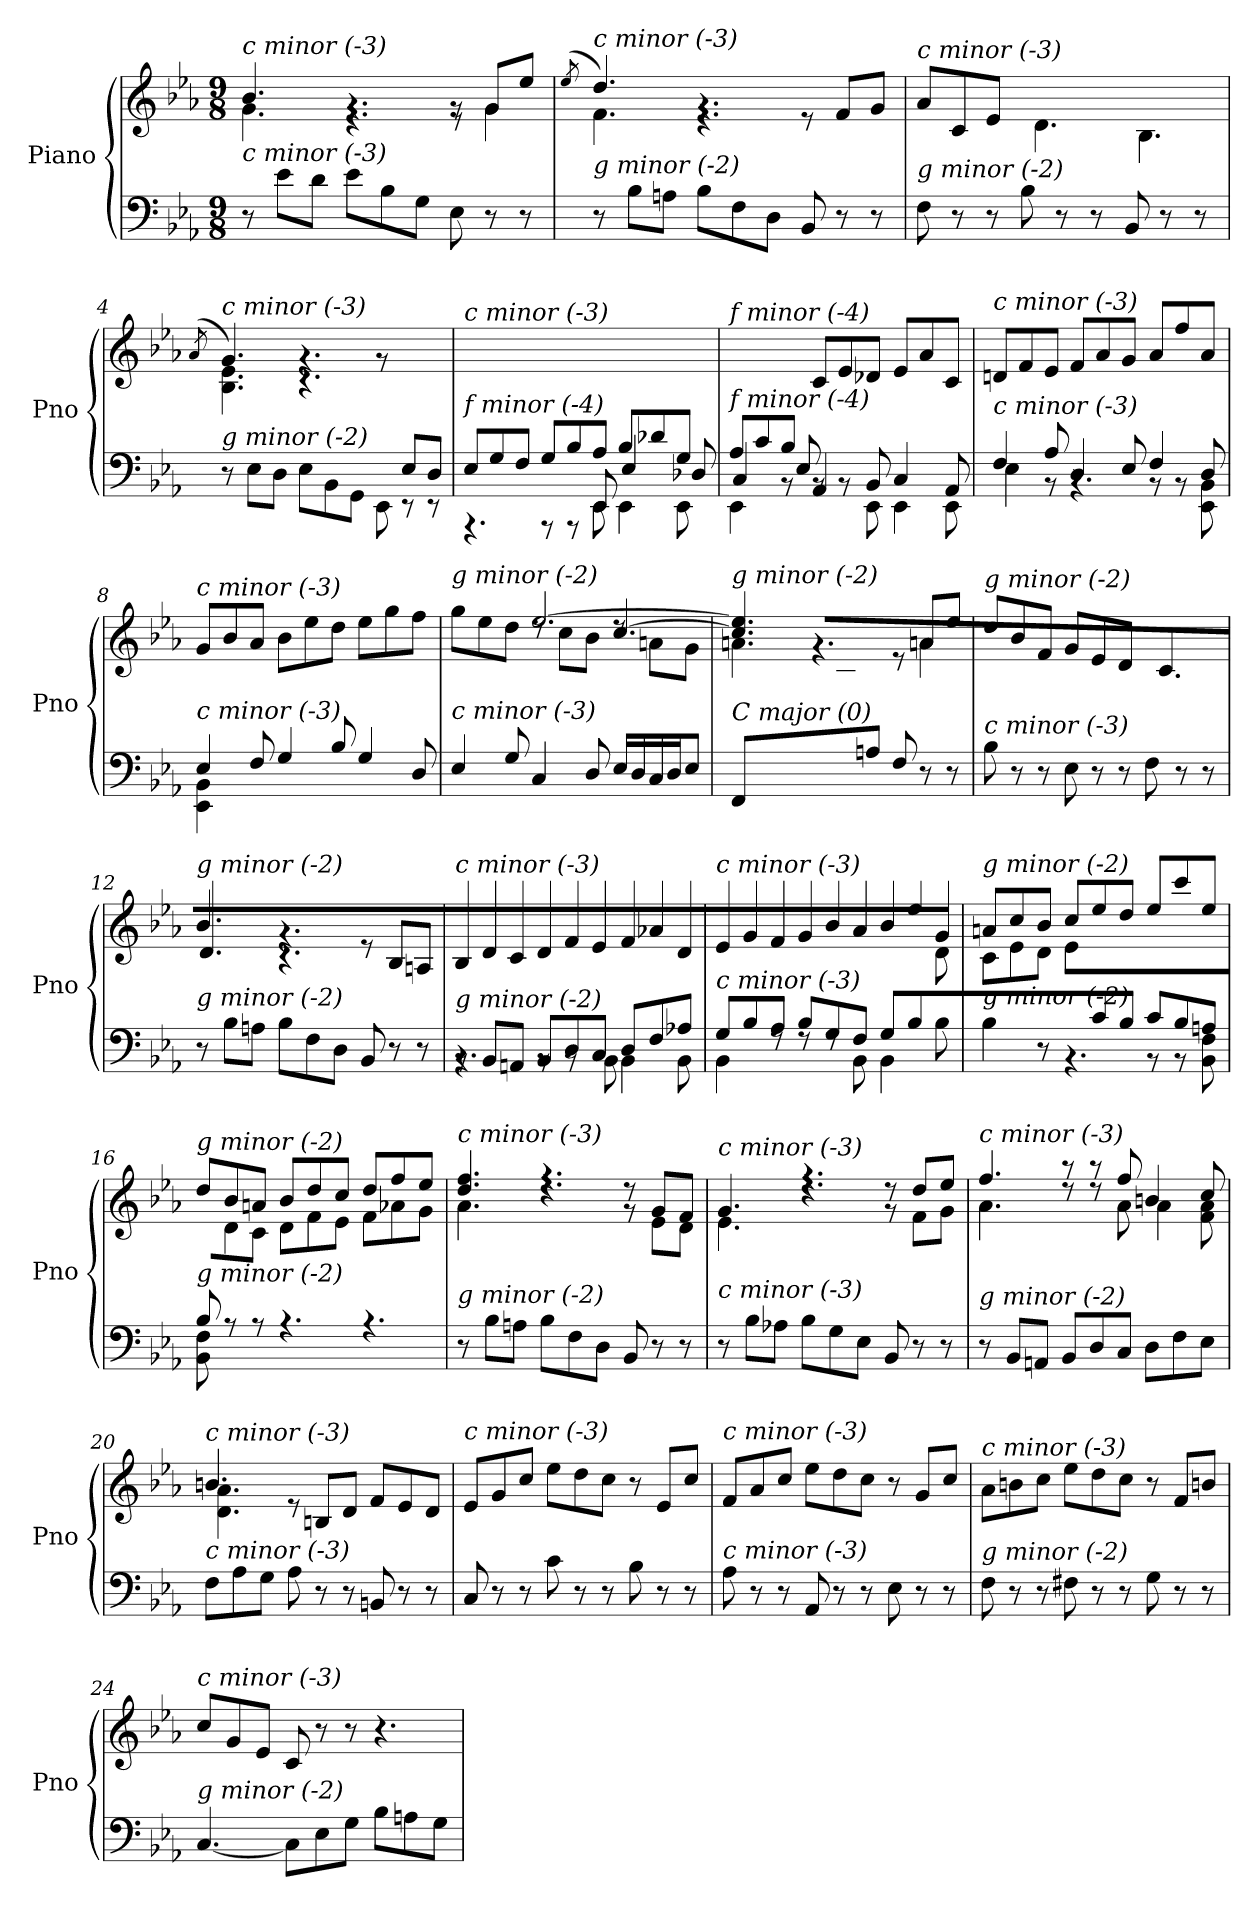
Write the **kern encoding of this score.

**kern	**kern
*part1	*part1
*staff2	*staff1
*I"Piano	*
*I'Pno	*
*clefF4	*clefG2
*k[b-e-a-]	*k[b-e-a-]
*M9/8	*M9/8
=1	=1
*	*^
!	!LO:TX:i:t=c minor (-3)	!
!LO:TX:i:t=c minor (-3)	!	!
8r	4.b-/	4.g\
8e-\L	.	.
8d\J	.	.
8e-\L	4.rg	4.r
8B-\	.	.
8G\J	.	.
8E-\	8rg	8r
8r	8g/L	4g\
8r	8ee-/J	.
*	*v	*v
=2	=2
.	(8qee-/
*^	*^
*	*^	*	*^
!	!	!	!LO:TX:i:t=c minor (-3)	!	!
!LO:TX:i:t=g minor (-2)	!	!	!	!	!
2.ryy	4.ryy	8r	4.dd/)	4.f\	8ee-!yy
.	.	8B-\L	.	.	4dd!yy
.	.	8An\J	.	.	.
.	2.ryy	8B-\L	4.rg	4.r	2.ryy
.	.	8F\	.	.	.
.	.	8D\J	.	.	.
4.ryy	.	8BB-/	8re	4.ryy	.
.	.	8r	8f/L	.	.
.	.	8r	8g/J	.	.
*	*	*	*	*v	*v
=3	=3	=3	=3	=3
!	!	!	!LO:TX:i:t=c minor (-3)	!
!LO:TX:i:t=g minor (-2)	!	!	!	!
*	*v	*v	*	*
4.ryy	8F\	8a-/L	4.ryy
.	8r	8c/	.
.	8r	8e-/J	.
2.ryy	8B-\	8d/Lyy	4.d\
.	8r	8f/	.
.	8r	8b-/J	.
.	8BB-/	8B-/Lyy	4.B-\
.	8r	8f/	.
.	8r	8a-/J	.
*v	*v	*	*
*	*v	*v
=4	=4
.	(8qa-/
*^	*^
*	*^	*	*^
*	*	*^	*	*	*
!	!	!	!	!LO:TX:i:t=c minor (-3)	!	!
!LO:TX:i:t=g minor (-2)	!	!	!	!	!	!
2..ryy	2.ryy	4.ryy	8r	4.g/)	4.B-\ 4.e-\	8a-!yy
.	.	.	8E-\L	.	.	4g!yy
.	.	.	8D\J	.	.	.
.	.	2.ryy	8E-\L	4.rg	4.r	2.ryy
.	.	.	8BB-\	.	.	.
.	.	.	8GG\J	.	.	.
.	4.ryy	.	8EE-\	8rg	4.ryy	.
8E-/L	.	.	8rEE	4ryy	.	.
8D/J	.	.	8rEE	.	.	.
*	*	*	*	*v	*v	*v
!!LO:LB:g=z
=5	=5	=5	=5	=5
!	!	!	!	!LO:TX:i:t=c minor (-3)
!LO:TX:i:t=f minor (-4)	!	!	!	!
*	*	*v	*v	*
8E-/L	4.rAAA	2ryy	2ryy
8G/	.	.	.
8F/J	.	.	.
8G/L	8rAAA	.	.
8B-/	8rAAA	8ryy	8ryy
8A-/J	8EE-/	8EE-\	2ryy
8B-/L	4E-/	4EE-\	.
8d-X/	.	.	.
8G/J	8D-X/	8EE-\	.
=6	=6	=6	=6
!	!	!	!LO:TX:i:t=f minor (-4)
!LO:TX:i:t=f minor (-4)	!	!	!
8A-/L	4C/	4EE-\	4.ryy
8c/	.	.	.
8B-/J	8E-/	8rBB	.
2.ryy	4AA-/	8rBB	8c/L
.	.	8rBB	8e-/
.	8BB-/	8EE-\	8d-X/J
.	4C/	4EE-\	8e-/L
.	.	.	8a-/
.	8AA-/	8EE-\	8c/J
=7	=7	=7	=7
!	!	!	!LO:TX:i:t=c minor (-3)
!LO:TX:i:t=c minor (-3)	!	!	!
*	*v	*v	*
4F/	4E-\	8dn/L
.	.	8f/
8A-/	8r	8e-/J
4D/	4.rBB	8f/L
.	.	8a-/
8E-/	.	8g/J
4F/	8r	8a-/L
.	8r	8ff/
8D/	8EE-\ 8BB-\	8a-/J
=8	=8	=8
*	*	*^
!	!	!LO:TX:i:t=c minor (-3)	!
!LO:TX:i:t=c minor (-3)	!	!	!
4E-/	4EE-\ 4BB-\	8g/L	4ryy
.	.	8b-/	.
8F/	2..ryy	8a-/J	2..ryy
4G/	.	8b-\L	.
.	.	8ee-\	.
8B-/	.	8dd\J	.
4G/	.	8ee-\L	.
.	.	8gg\	.
8D/	.	8ff\J	.
!!LO:LB:g=z
=9	=9	=9	=9
*	*^	*	*^
!	!	!	!LO:TX:i:t=g minor (-2)	!	!
!LO:TX:i:t=c minor (-3)	!	!	!	!	!
4.ryy	2.ryy	4E-/	8gg\L	4.ryy	2.ryy
.	.	.	8ee-\	.	.
.	.	8G/	8dd\J	.	.
2.ryy	.	4C/	[2.ee-/	8rdd	.
.	.	.	.	8cc\L	.
.	.	8D/	.	8b-\J	.
.	4.ryy	16E-/LL	.	8rdd	[4.cc/
.	.	16D/	.	.	.
.	.	16C/	.	8an\L	.
.	.	16D/J	.	.	.
.	.	8E-/J	.	8g\J	.
=10	=10	=10	=10	=10	=10
!	!	!	!LO:TX:i:t=g minor (-2)	!	!
!LO:TX:i:t=C major (0)	!	!	!	!	!
*	*v	*v	*	*	*
4.ryy	8FF/L	4.cc/] 4.ee-/]	4.an\	8ryy
.	2ryy	.	.	8f\
.	.	.	.	8e-\J
2ryy	.	4.rg	2ryy	8f\L
.	.	.	.	8c\
.	8An/J	.	.	2ryy
.	8F/	8re	.	.
4ryy	8r	8an/L	4a\	.
.	8r	8ee-/J	.	.
*	*	*	*v	*v
=11	=11	=11	=11
!	!	!LO:TX:i:t=g minor (-2)	!
!LO:TX:i:t=c minor (-3)	!	!	!
2.ryy	8B-\	8dd/L	2.ryy
.	8r	8b-/	.
.	8r	8f/J	.
.	8E-\	8g/L	.
.	8r	8e-/	.
.	8r	8d/J	.
4.ryy	8F\	8c/Lyy	4.c\
.	8r	8b-/	.
.	8r	8an/J	.
=12	=12	=12	=12
!	!	!LO:TX:i:t=g minor (-2)	!
!LO:TX:i:t=g minor (-2)	!	!	!
2.ryy	8r	4.b-/	4.d\
.	8B-\L	.	.
.	8An\J	.	.
.	8B-\L	4.rg	4.r
.	8F\	.	.
.	8D\J	.	.
4.ryy	8BB-/	8re	4.ryy
.	8r	8B-/L	.
.	8r	8An/J	.
*	*	*v	*v
!!LO:LB:g=z
=13	=13	=13
!	!	!LO:TX:i:t=c minor (-3)
!LO:TX:i:t=g minor (-2)	!	!
8rBB	4.rBB	8B-/L
8BB-/L	.	8d/
8AAn/J	.	8c/J
8BB-/L	8rBB	8d/L
8D/	8rBB	8f/
8C/J	8BB-\	8e-/J
8D/L	4BB-\	8f/L
8F/	.	8a-X/
8A-X/J	8BB-\	8d/J
=14	=14	=14
*	*	*^
!	!	!LO:TX:i:t=c minor (-3)	!
!LO:TX:i:t=c minor (-3)	!	!	!
8G/L	4BB-\	8e-/L	1ryy
8B-/	.	8g/	.
8A-/J	8rF	8f/J	.
8B-/L	8rF	8g/L	.
8G/	8rF	8b-/	.
8F/J	8BB-\	8a-/J	.
8G/L	4BB-\	8b-/L	.
8B-/	.	8ee-/	.
8ryy	8B-\	8g/J	8d\J
=15	=15	=15	=15
!	!	!LO:TX:i:t=g minor (-2)	!
!LO:TX:i:t=g minor (-2)	!	!	!
2ryy	4B-\	8an/L	8c\L
.	.	8cc/	8e-\
.	8r	8b-/J	8d\J
.	4.r	8cc/L	8e-\L
8c/	.	8ee-/	2ryy
8B-/J	.	8dd/J	.
8c/L	8rBB	8ee-/L	.
8B-/	8rBB	8ccc/	.
8An/J	8BB-\ 8F\	8ee-/J	8ryy
=16	=16	=16	=16
!	!	!LO:TX:i:t=g minor (-2)	!
!LO:TX:i:t=g minor (-2)	!	!	!
8B-/L	8BB-\ 8F\	8dd/L	8ryy
1ryy	8rA	8b-/	8d\
.	8rA	8an/J	8c\J
.	4.rA	8b-/L	8d\L
.	.	8dd/	8f\
.	.	8cc/J	8e-\J
.	4.rA	8dd/L	8f\L
.	.	8ff/	8a-X\
.	.	8ee-/J	8g\J
*v	*v	*	*
!!LO:LB:g=z	!!
=17	=17	=17
!	!LO:TX:i:t=c minor (-3)	!
!LO:TX:i:t=g minor (-2)	!	!
8r	4.dd/ 4.ff/	4.a-\
8B-\L	.	.
8An\J	.	.
8B-\L	4.r	4.rdd
8F\	.	.
8D\J	.	.
8BB-/	8rg	8rdd
8r	8g/L	8e-\L
8r	8f/J	8d\J
=18	=18	=18
!	!LO:TX:i:t=c minor (-3)	!
!LO:TX:i:t=c minor (-3)	!	!
8r	4.g/	4.e-\
8B-\L	.	.
8A-X\J	.	.
8B-\L	4.r	4.rdd
8G\	.	.
8E-\J	.	.
8BB-/	8rg	8rdd
8r	8dd/L	8f\L
8r	8ee-/J	8g\J
=19	=19	=19
!	!LO:TX:i:t=c minor (-3)	!
!LO:TX:i:t=g minor (-2)	!	!
8r	4.ff/	4.a-\
8BB-/L	.	.
8AAn/J	.	.
8BB-/L	8r	8rdd
8D/	8r	8rdd
8C/J	8ff/	8a-\
8D\L	4bn/	4a-\
8F\	.	.
8E-\J	8cc/	8f\ 8a-\
=20	=20	=20
*^	*	*
!	!	!LO:TX:i:t=c minor (-3)	!
!LO:TX:i:t=c minor (-3)	!	!	!
4.ryy	8F\L	4.bn/	4.d\ 4.a-\
.	8A-\	.	.
.	8G\J	.	.
2.ryy	8A-\	8re	2.ryy
.	8r	8Bn/L	.
.	8r	8d/J	.
.	8BBn/	8f/L	.
.	8r	8e-/	.
.	8r	8d/J	.
*	*	*v	*v
=21	=21	=21
!	!	!LO:TX:i:t=c minor (-3)
!LO:TX:i:t=c minor (-3)	!	!
*v	*v	*
8C/	8e-/L
8r	8g/
8r	8cc/J
8c\	8ee-\L
8r	8dd\
8r	8cc\J
8B-\	8r
8r	8e-/L
8r	8cc/J
!!LO:PB:g=z
=22	=22
!	!LO:TX:i:t=c minor (-3)
!LO:TX:i:t=c minor (-3)	!
8A-\	8f/L
8r	8a-/
8r	8cc/J
8AA-/	8ee-\L
8r	8dd\
8r	8cc\J
8E-\	8r
8r	8g/L
8r	8cc/J
=23	=23
!	!LO:TX:i:t=c minor (-3)
!LO:TX:i:t=g minor (-2)	!
8F\	8a-\L
8r	8bn\
8r	8cc\J
8F#X\	8ee-\L
8r	8dd\
8r	8cc\J
8G\	8r
8r	8f/L
8r	8bn/J
=24	=24
!	!LO:TX:i:t=c minor (-3)
!LO:TX:i:t=g minor (-2)	!
[4.C/	8cc/L
.	8g/
.	8e-/J
8C\L]	8c/
8E-\	8r
8G\J	8r
8B-\L	4.r
8An\	.
8G\J	.
=	=
*-	*-
